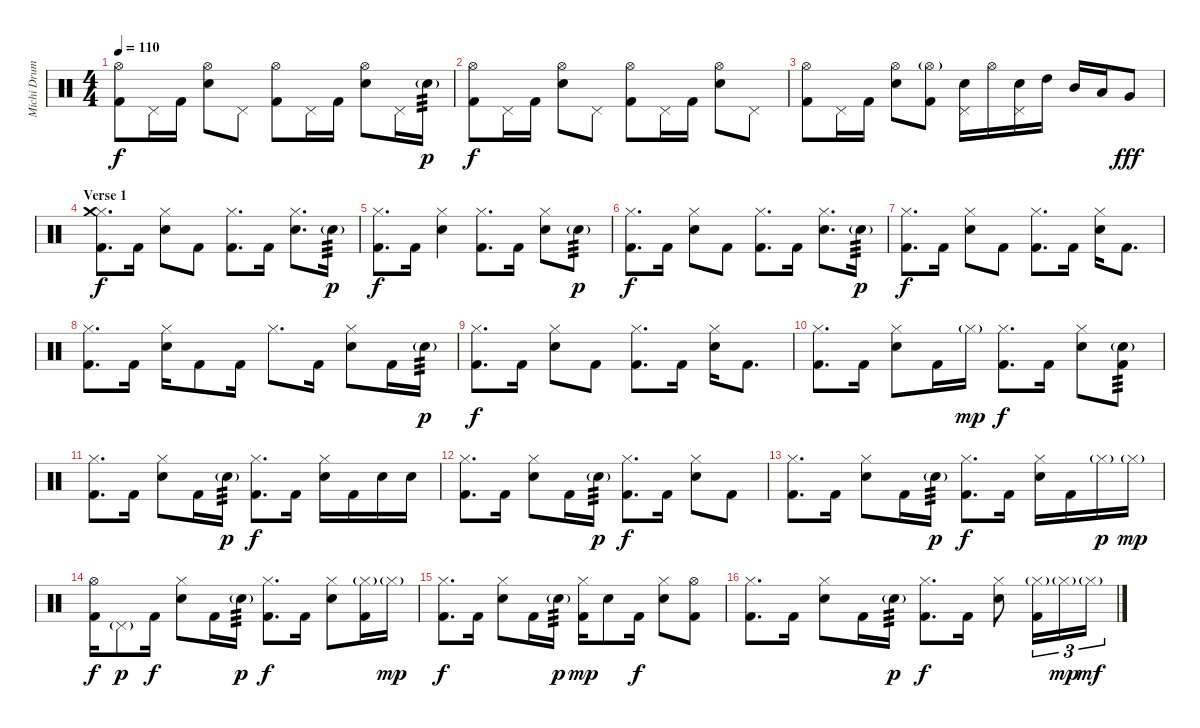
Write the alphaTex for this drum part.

\track ("Michi Drums" "Michi Drum") {instrument percussion}
\staff {score}
\articulation defaults
\ts (4 4)
\tempo 110
\clef neutral
\ks c
("Hi-Hat (open)" "Kick (hit) 2").8{dy f} "Pedal Hi-Hat (hit)".16 "Kick (hit) 2".16 ("Hi-Hat (open)" "Electric Snare (hit)").8 "Pedal Hi-Hat (hit)".8 ("Hi-Hat (open)" "Kick (hit) 2").8 "Pedal Hi-Hat (hit)".16 "Kick (hit) 2".16 ("Hi-Hat (open)" "Electric Snare (hit)").8 "Pedal Hi-Hat (hit)".16 "Electric Snare (hit)"{g}.16{tp 3 dy p} |
("Hi-Hat (open)" "Kick (hit) 2").8{dy f} "Pedal Hi-Hat (hit)".16 "Kick (hit) 2".16 ("Hi-Hat (open)" "Electric Snare (hit)").8 "Pedal Hi-Hat (hit)".8 ("Hi-Hat (open)" "Kick (hit) 2").8 "Pedal Hi-Hat (hit)".16 "Kick (hit) 2".16 ("Hi-Hat (open)" "Electric Snare (hit)").8 "Pedal Hi-Hat (hit)".8 |
("Hi-Hat (open)" "Kick (hit) 2").8 "Pedal Hi-Hat (hit)".16 "Kick (hit) 2".16 ("Hi-Hat (open)" "Electric Snare (hit)").8 ("Hi-Hat (open)"{g} "Kick (hit) 2").8 ("Pedal Hi-Hat (hit)" "Electric Snare (hit)").16 "Hi-Hat (open)".16 ("Pedal Hi-Hat (hit)" "Electric Snare (hit)").16 "High Tom (hit)".16 "Mid Tom (hit)".16 "Low Tom (hit)".16 "Very Low Tom (hit)".8{dy fff} |
\section ("" "Verse 1")
("Hi-Hat (closed)" "Crash medium (hit)" "Kick (hit) 2").8{d dy f} "Kick (hit) 2".16 ("Hi-Hat (closed)" "Electric Snare (hit)").8 "Kick (hit) 2".8 ("Hi-Hat (closed)" "Kick (hit) 2").8{d} "Kick (hit) 2".16 ("Hi-Hat (closed)" "Electric Snare (hit)").8{d} "Electric Snare (hit)"{g}.16{tp 3 dy p} |
("Hi-Hat (closed)" "Kick (hit) 2").8{d dy f} "Kick (hit) 2".16 ("Hi-Hat (closed)" "Electric Snare (hit)").4 ("Hi-Hat (closed)" "Kick (hit) 2").8{d} "Kick (hit) 2".16 ("Hi-Hat (closed)" "Electric Snare (hit)").8 "Electric Snare (hit)"{g}.8{tp 3 dy p} |
("Hi-Hat (closed)" "Kick (hit) 2").8{d dy f} "Kick (hit) 2".16 ("Hi-Hat (closed)" "Electric Snare (hit)").8 "Kick (hit) 2".8 ("Hi-Hat (closed)" "Kick (hit) 2").8{d} "Kick (hit) 2".16 ("Hi-Hat (closed)" "Electric Snare (hit)").8{d} "Electric Snare (hit)"{g}.16{tp 3 dy p} |
("Hi-Hat (closed)" "Kick (hit) 2").8{d dy f} "Kick (hit) 2".16 ("Hi-Hat (closed)" "Electric Snare (hit)").8 "Kick (hit) 2".8 ("Hi-Hat (closed)" "Kick (hit) 2").8{d} "Kick (hit) 2".16 ("Hi-Hat (closed)" "Electric Snare (hit)").16 "Kick (hit) 2".8{d} |
("Hi-Hat (closed)" "Kick (hit) 2").8{d} "Kick (hit) 2".16 ("Hi-Hat (closed)" "Electric Snare (hit)").16 "Kick (hit) 2".8 "Kick (hit) 2".16 "Hi-Hat (closed)".8{d} "Kick (hit) 2".16 ("Hi-Hat (closed)" "Electric Snare (hit)").8 "Kick (hit) 2".16 "Electric Snare (hit)"{g}.16{tp 3 dy p} |
("Hi-Hat (closed)" "Kick (hit) 2").8{d dy f} "Kick (hit) 2".16 ("Hi-Hat (closed)" "Electric Snare (hit)").8 "Kick (hit) 2".8 ("Hi-Hat (closed)" "Kick (hit) 2").8{d} "Kick (hit) 2".16 ("Hi-Hat (closed)" "Electric Snare (hit)").16 "Kick (hit) 2".8{d} |
("Hi-Hat (closed)" "Kick (hit) 2").8{d} "Kick (hit) 2".16 ("Hi-Hat (closed)" "Electric Snare (hit)").8 "Kick (hit) 2".16 "Hi-Hat (closed)"{g}.16{dy mp} ("Hi-Hat (closed)" "Kick (hit) 2").8{d dy f} "Kick (hit) 2".16 ("Hi-Hat (closed)" "Electric Snare (hit)").8 ("Electric Snare (hit)"{g} "Kick (hit) 2").8{tp 3} |
("Hi-Hat (closed)" "Kick (hit) 2").8{d} "Kick (hit) 2".16 ("Hi-Hat (closed)" "Electric Snare (hit)").8 "Kick (hit) 2".16 "Electric Snare (hit)"{g}.16{tp 3 dy p} ("Hi-Hat (closed)" "Kick (hit) 2").8{d dy f} "Kick (hit) 2".16 ("Hi-Hat (closed)" "Electric Snare (hit)").16 "Kick (hit) 2".16 "Electric Snare (hit)".16 "Electric Snare (hit)".16 |
("Hi-Hat (closed)" "Kick (hit) 2").8{d} "Kick (hit) 2".16 ("Hi-Hat (closed)" "Electric Snare (hit)").8 "Kick (hit) 2".16 "Electric Snare (hit)"{g}.16{tp 3 dy p} ("Hi-Hat (closed)" "Kick (hit) 2").8{d dy f} "Kick (hit) 2".16 ("Hi-Hat (closed)" "Electric Snare (hit)").8 "Kick (hit) 2".8 |
("Hi-Hat (closed)" "Kick (hit) 2").8{d} "Kick (hit) 2".16 ("Hi-Hat (closed)" "Electric Snare (hit)").8 "Kick (hit) 2".16 "Electric Snare (hit)"{g}.16{tp 3 dy p} ("Hi-Hat (closed)" "Kick (hit) 2").8{d dy f} "Kick (hit) 2".16 ("Hi-Hat (closed)" "Electric Snare (hit)").16 "Kick (hit) 2".16 "Hi-Hat (closed)"{g}.16{dy p} "Hi-Hat (closed)"{g}.16{dy mp} |
("Hi-Hat (open)" "Kick (hit) 2").16{dy f} "Pedal Hi-Hat (hit)"{g}.8{dy p} "Kick (hit) 2".16{dy f} ("Hi-Hat (closed)" "Electric Snare (hit)").8 "Kick (hit) 2".16 "Electric Snare (hit)"{g}.16{tp 3 dy p} ("Hi-Hat (closed)" "Kick (hit) 2").8{d dy f} "Kick (hit) 2".16 ("Hi-Hat (closed)" "Electric Snare (hit)").8 ("Hi-Hat (closed)"{g} "Kick (hit) 2").16 "Hi-Hat (closed)"{g}.16{dy mp} |
("Hi-Hat (closed)" "Kick (hit) 2").8{d dy f} "Kick (hit) 2".16 ("Hi-Hat (closed)" "Electric Snare (hit)").8 "Kick (hit) 2".16 "Electric Snare (hit)"{g}.16{tp 3 dy p} ("Hi-Hat (closed)" "Kick (hit) 2").16{dy mp} "Electric Snare (hit)".8 "Kick (hit) 2".16{dy f} ("Hi-Hat (closed)" "Electric Snare (hit)").8 ("Hi-Hat (open)" "Kick (hit) 2").8 |
("Hi-Hat (closed)" "Kick (hit) 2").8{d} "Kick (hit) 2".16 ("Hi-Hat (closed)" "Electric Snare (hit)").8 "Kick (hit) 2".16 "Electric Snare (hit)"{g}.16{tp 3 dy p} ("Hi-Hat (closed)" "Kick (hit) 2").8{d dy f} "Kick (hit) 2".16 ("Hi-Hat (closed)" "Electric Snare (hit)").8 ("Hi-Hat (closed)"{g} "Kick (hit) 2").16{tu (3 2)} "Hi-Hat (closed)"{g}.16{tu (3 2) dy mp} "Hi-Hat (closed)"{g}.16{tu (3 2) dy mf}
